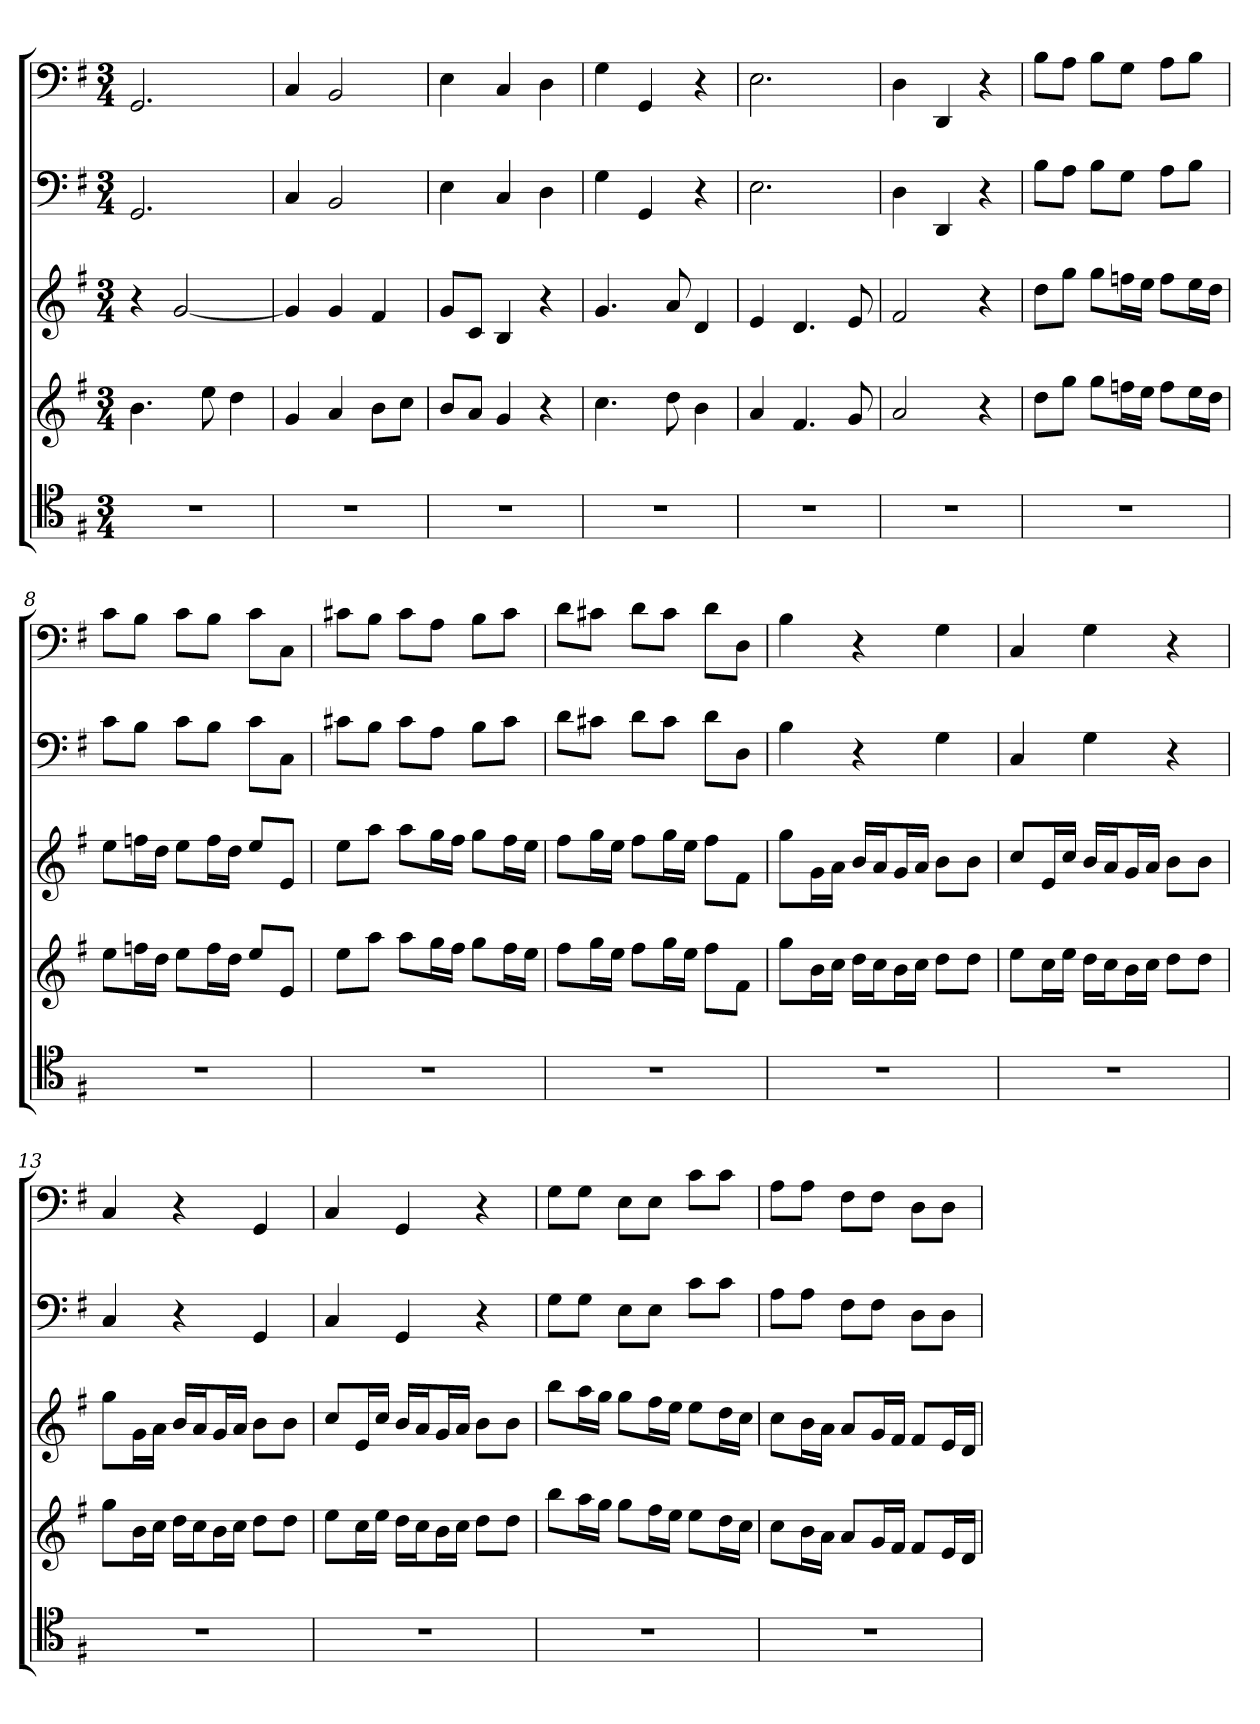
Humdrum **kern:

**kern	**kern	**kern	**kern	**kern
*part5	*part4	*part3	*part2	*part1
*staff5	*staff4	*staff3	*staff2	*staff1
*clefC4	*	*	*clefF4	*clefF4
*k[f#]	*k[f#]	*k[f#]	*k[f#]	*k[f#]
*G:	*G:	*G:	*G:	*G:
*M3/4	*M3/4	*M3/4	*M3/4	*M3/4
=1	=1	=1	=1	=1
2.r	4.b	4r	2.GG	2.GG
.	.	[2g	.	.
.	8ee	.	.	.
.	4dd	.	.	.
=2	=2	=2	=2	=2
2.r	4g	4g]	4C	4C
.	4a	4g	2BB	2BB
.	8bL	4f#	.	.
.	8ccJ	.	.	.
=3	=3	=3	=3	=3
2.r	8bL	8gL	4E	4E
.	8aJ	8cJ	.	.
.	4g	4B	4C	4C
.	4r	4r	4D	4D
=4	=4	=4	=4	=4
2.r	4.cc	4.g	4G	4G
.	.	.	4GG	4GG
.	8dd	8a	.	.
.	4b	4d	4r	4r
=5	=5	=5	=5	=5
2.r	4a	4e	2.E	2.E
.	4.f#	4.d	.	.
.	8g	8e	.	.
=6	=6	=6	=6	=6
2.r	2a	2f#	4D	4D
.	.	.	4DD	4DD
.	4r	4r	4r	4r
=7	=7	=7	=7	=7
2.r	8ddL	8ddL	8B\L	8B\L
.	8ggJ	8ggJ	8A\J	8A\J
.	8ggL	8ggL	8B\L	8B\L
.	16ffnL	16ffnL	8G\J	8G\J
.	16eeJJ	16eeJJ	.	.
.	8ffL	8ffL	8A\L	8A\L
.	16eeL	16eeL	8B\J	8B\J
.	16ddJJ	16ddJJ	.	.
=8	=8	=8	=8	=8
2.r	8eeL	8eeL	8c\L	8c\L
.	16ffnL	16ffnL	8B\J	8B\J
.	16ddJJ	16ddJJ	.	.
.	8eeL	8eeL	8c\L	8c\L
.	16ffL	16ffL	8B\J	8B\J
.	16ddJJ	16ddJJ	.	.
.	8eeL	8eeL	8c\L	8c\L
.	8eJ	8eJ	8C\J	8C\J
=9	=9	=9	=9	=9
2.r	8eeL	8eeL	8c#X\L	8c#X\L
.	8aaJ	8aaJ	8B\J	8B\J
.	8aaL	8aaL	8c#\L	8c#\L
.	16ggL	16ggL	8A\J	8A\J
.	16ff#JJ	16ff#JJ	.	.
.	8ggL	8ggL	8B\L	8B\L
.	16ff#L	16ff#L	8c#\J	8c#\J
.	16eeJJ	16eeJJ	.	.
=10	=10	=10	=10	=10
2.r	8ff#L	8ff#L	8d\L	8d\L
.	16ggL	16ggL	8c#X\J	8c#X\J
.	16eeJJ	16eeJJ	.	.
.	8ff#L	8ff#L	8d\L	8d\L
.	16ggL	16ggL	8c#\J	8c#\J
.	16eeJJ	16eeJJ	.	.
.	8ff#L	8ff#L	8d\L	8d\L
.	8f#J	8f#J	8D\J	8D\J
=11	=11	=11	=11	=11
2.r	8ggL	8ggL	4B	4B
.	16bL	16gL	.	.
.	16ccJJ	16aJJ	.	.
.	16ddLL	16bLL	4r	4r
.	16ccJ	16aJ	.	.
.	16bL	16gL	.	.
.	16ccJJ	16aJJ	.	.
.	8ddL	8bL	4G	4G
.	8ddJ	8bJ	.	.
=12	=12	=12	=12	=12
2.r	8eeL	8ccL	4C	4C
.	16ccL	16eL	.	.
.	16eeJJ	16ccJJ	.	.
.	16ddLL	16bLL	4G	4G
.	16ccJ	16aJ	.	.
.	16bL	16gL	.	.
.	16ccJJ	16aJJ	.	.
.	8ddL	8bL	4r	4r
.	8ddJ	8bJ	.	.
=13	=13	=13	=13	=13
2.r	8ggL	8ggL	4C	4C
.	16bL	16gL	.	.
.	16ccJJ	16aJJ	.	.
.	16ddLL	16bLL	4r	4r
.	16ccJ	16aJ	.	.
.	16bL	16gL	.	.
.	16ccJJ	16aJJ	.	.
.	8ddL	8bL	4GG	4GG
.	8ddJ	8bJ	.	.
=14	=14	=14	=14	=14
2.r	8eeL	8ccL	4C	4C
.	16ccL	16eL	.	.
.	16eeJJ	16ccJJ	.	.
.	16ddLL	16bLL	4GG	4GG
.	16ccJ	16aJ	.	.
.	16bL	16gL	.	.
.	16ccJJ	16aJJ	.	.
.	8ddL	8bL	4r	4r
.	8ddJ	8bJ	.	.
=15	=15	=15	=15	=15
2.r	8bbL	8bbL	8G\L	8G\L
.	16aaL	16aaL	8G\J	8G\J
.	16ggJJ	16ggJJ	.	.
.	8ggL	8ggL	8E\L	8E\L
.	16ff#L	16ff#L	8E\J	8E\J
.	16eeJJ	16eeJJ	.	.
.	8eeL	8eeL	8c\L	8c\L
.	16ddL	16ddL	8c\J	8c\J
.	16ccJJ	16ccJJ	.	.
=16	=16	=16	=16	=16
2.r	8ccL	8ccL	8A\L	8A\L
.	16bL	16bL	8A\J	8A\J
.	16aJJ	16aJJ	.	.
.	8aL	8aL	8F#\L	8F#\L
.	16gL	16gL	8F#\J	8F#\J
.	16f#JJ	16f#JJ	.	.
.	8f#L	8f#L	8D\L	8D\L
.	16eL	16eL	8D\J	8D\J
.	16dJJ	16dJJ	.	.
=	=	=	=	=
*-	*-	*-	*-	*-
